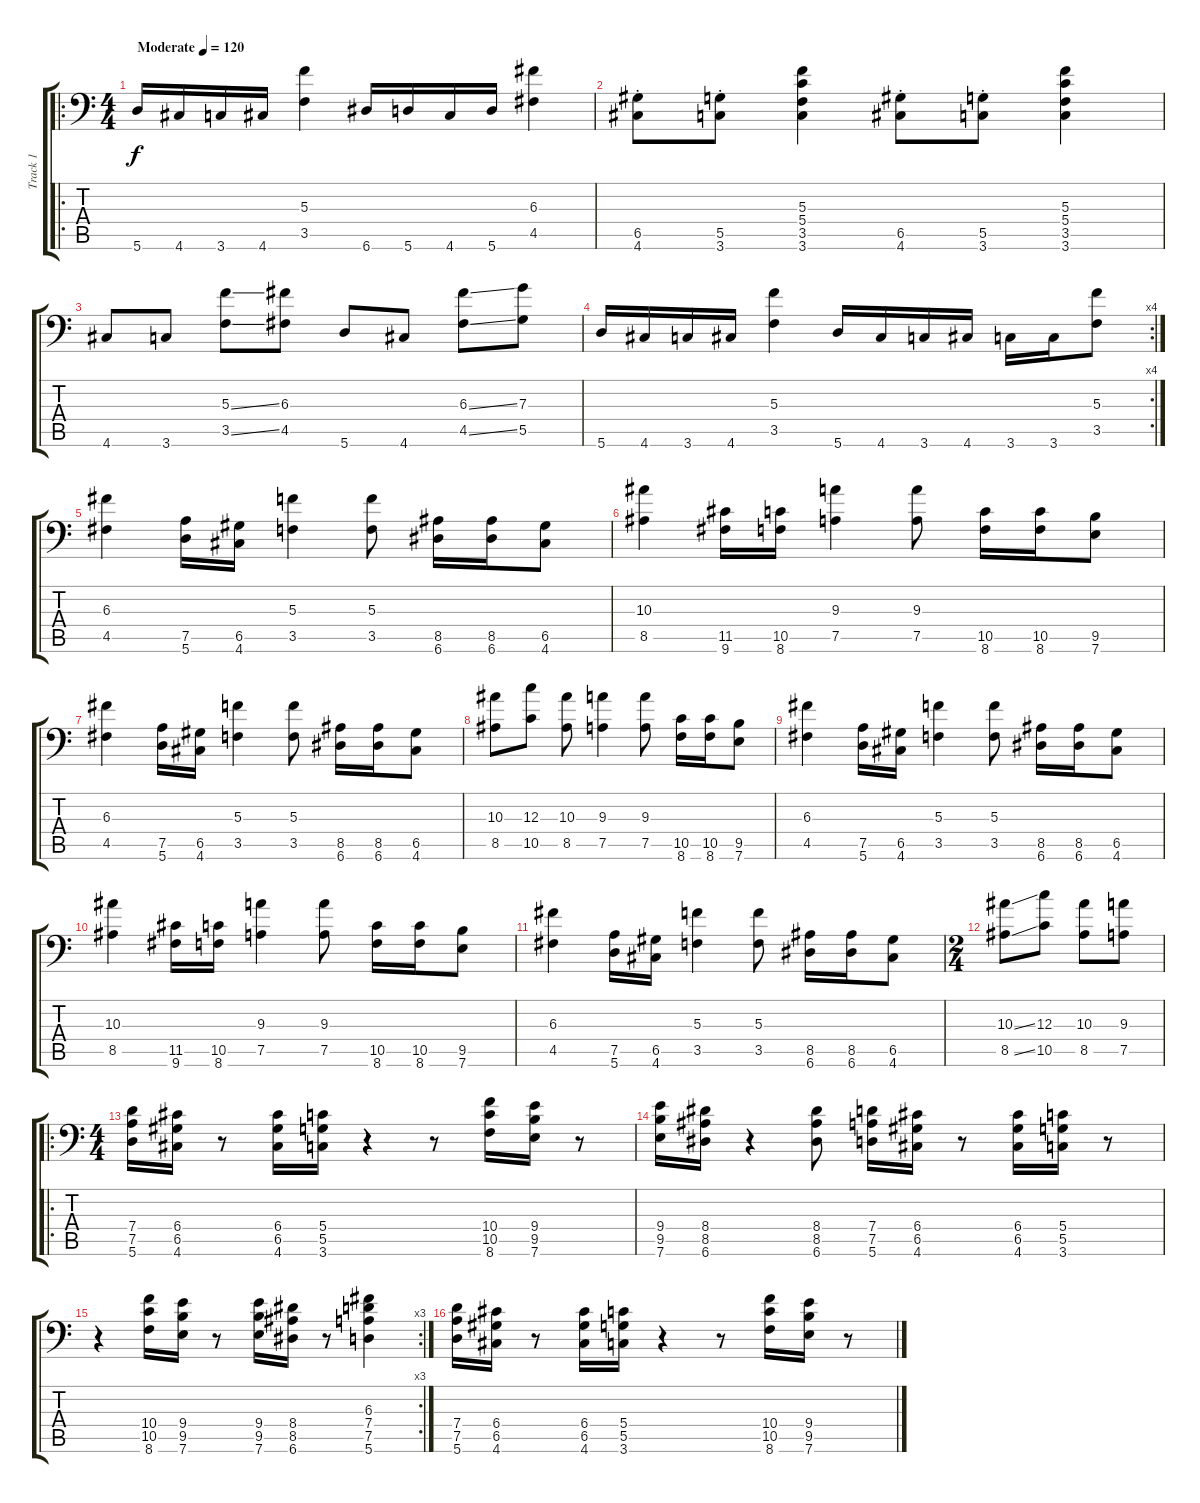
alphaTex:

\track ("Track 1" "Track 1") {instrument distortionguitar}
\staff {score tabs}
\tuning (A3 E3 C3 G2 D2 A1) {hide}
\ro
\ts (4 4)
\tempo (120 "Moderate")
\tempo 140
\tempo (120 "Moderate")
\clef f4
\ks c
5.6.16{dy f instrument distortionguitar} 4.6.16 3.6.16 4.6.16 (5.3 3.5).4 6.6.16 5.6.16 4.6.16 5.6.16 (6.3 4.5).4 |
(6.5 4.6{st}).8 (5.5 3.6{st}).8 (5.3 5.4 3.5 3.6).4 (6.5 4.6{st}).8 (5.5 3.6{st}).8 (5.3 5.4 3.5 3.6).4 |
4.6.8 3.6.8 (5.3{ss} 3.5{ss}).8 (6.3 4.5).8 5.6.8 4.6.8 (6.3{ss} 4.5{ss}).8 (7.3 5.5).8 |
\rc 4
5.6.16 4.6.16 3.6.16 4.6.16 (5.3 3.5).4 5.6.16 4.6.16 3.6.16 4.6.16 3.6.16 3.6.16 (5.3 3.5).8 |
(6.3 4.5).4 (7.5 5.6).16 (6.5 4.6).16 (5.3 3.5).4 (5.3 3.5).8 (8.5 6.6).16 (8.5 6.6).16 (6.5 4.6).8 |
(10.3 8.5).4 (11.5 9.6).16 (10.5 8.6).16 (9.3 7.5).4 (9.3 7.5).8 (10.5 8.6).16 (10.5 8.6).16 (9.5 7.6).8 |
(6.3 4.5).4 (7.5 5.6).16 (6.5 4.6).16 (5.3 3.5).4 (5.3 3.5).8 (8.5 6.6).16 (8.5 6.6).16 (6.5 4.6).8 |
(10.3 8.5).8 (12.3 10.5).8 (10.3 8.5).8 (9.3 7.5).4 (9.3 7.5).8 (10.5 8.6).16 (10.5 8.6).16 (9.5 7.6).8 |
(6.3 4.5).4 (7.5 5.6).16 (6.5 4.6).16 (5.3 3.5).4 (5.3 3.5).8 (8.5 6.6).16 (8.5 6.6).16 (6.5 4.6).8 |
(10.3 8.5).4 (11.5 9.6).16 (10.5 8.6).16 (9.3 7.5).4 (9.3 7.5).8 (10.5 8.6).16 (10.5 8.6).16 (9.5 7.6).8 |
(6.3 4.5).4 (7.5 5.6).16 (6.5 4.6).16 (5.3 3.5).4 (5.3 3.5).8 (8.5 6.6).16 (8.5 6.6).16 (6.5 4.6).8 |
\ts (2 4)
(10.3{ss} 8.5{ss}).8 (12.3 10.5).8 (10.3 8.5).8 (9.3 7.5).8 |
\ro
\ts (4 4)
(7.4 7.5 5.6).16 (6.4 6.5 4.6).16 r.8 (6.4 6.5 4.6).16 (5.4 5.5 3.6).16 r.4 r.8 (10.4 10.5 8.6).16 (9.4 9.5 7.6).16 r.8 |
(9.4 9.5 7.6).16 (8.4 8.5 6.6).16 r.4 (8.4 8.5 6.6).8 (7.4 7.5 5.6).16 (6.4 6.5 4.6).16 r.8 (6.4 6.5 4.6).16 (5.4 5.5 3.6).16 r.8 |
\rc 3
r.4 (10.4 10.5 8.6).16 (9.4 9.5 7.6).16 r.8 (9.4 9.5 7.6).16 (8.4 8.5 6.6).16 r.8 (6.3 7.4 7.5 5.6).4 |
(7.4 7.5 5.6).16 (6.4 6.5 4.6).16 r.8 (6.4 6.5 4.6).16 (5.4 5.5 3.6).16 r.4 r.8 (10.4 10.5 8.6).16 (9.4 9.5 7.6).16 r.8
